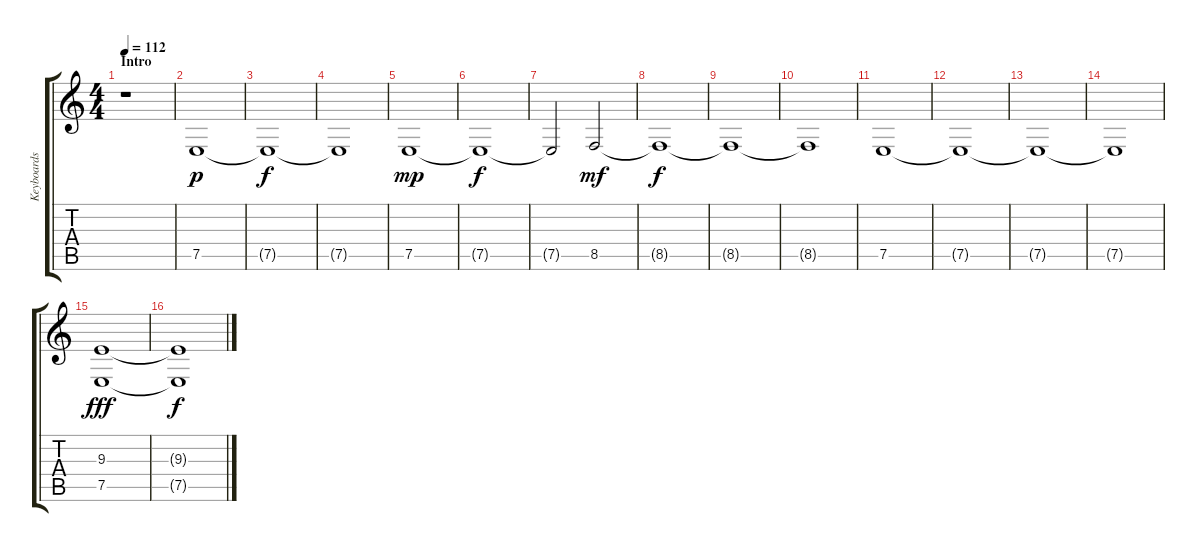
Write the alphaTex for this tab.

\track ("Keyboards" "Keyboards") {instrument helicopter}
\staff {score tabs}
\tuning (E4 B3 G3 D3 A2 E2) {hide}
\ts (4 4)
\section ("" "Intro")
\tempo 112
\clef g2
\ks c
r.1{dy p instrument helicopter} |
7.5.1 |
7.5{t}.1{dy f} |
7.5{t}.1 |
7.5.1{dy mp} |
7.5{t}.1{dy f} |
7.5{t}.2 8.5.2{dy mf} |
8.5{t}.1{dy f} |
8.5{t}.1 |
8.5{t}.1 |
7.5.1 |
7.5{t}.1 |
7.5{t}.1 |
7.5{t}.1 |
(9.3 7.5).1{dy fff} |
(9.3{t} 7.5{t}).1{dy f}
